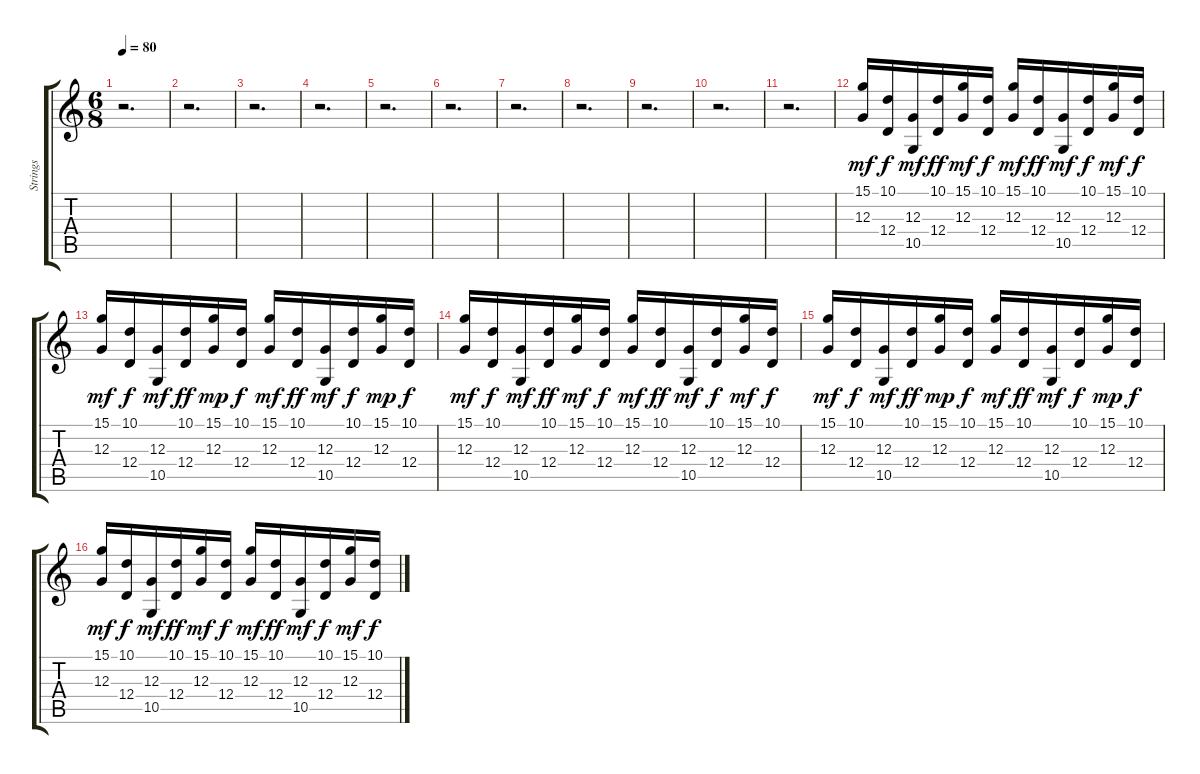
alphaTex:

\track ("Strings" "Strings") {instrument stringensemble1}
\staff {score tabs}
\tuning (E4 B3 G3 D3 A2 E2) {hide}
\ts (6 8)
\tempo 80
\clef g2
\ks c
r.2{d dy mf} |
r.2{d} |
r.2{d} |
r.2{d} |
r.2{d} |
r.2{d} |
r.2{d} |
r.2{d} |
r.2{d} |
r.2{d} |
r.2{d} |
(15.1 12.3).16 (10.1 12.4).16{dy f} (12.3 10.5).16{dy mf} (10.1 12.4).16{dy ff} (15.1 12.3).16{dy mf} (10.1 12.4).16{dy f} (15.1 12.3).16{dy mf} (10.1 12.4).16{dy ff} (12.3 10.5).16{dy mf} (10.1 12.4).16{dy f} (15.1 12.3).16{dy mf} (10.1 12.4).16{dy f} |
(15.1 12.3).16{dy mf} (10.1 12.4).16{dy f} (12.3 10.5).16{dy mf} (10.1 12.4).16{dy ff} (15.1 12.3).16{dy mp} (10.1 12.4).16{dy f} (15.1 12.3).16{dy mf} (10.1 12.4).16{dy ff} (12.3 10.5).16{dy mf} (10.1 12.4).16{dy f} (15.1 12.3).16{dy mp} (10.1 12.4).16{dy f} |
(15.1 12.3).16{dy mf} (10.1 12.4).16{dy f} (12.3 10.5).16{dy mf} (10.1 12.4).16{dy ff} (15.1 12.3).16{dy mf} (10.1 12.4).16{dy f} (15.1 12.3).16{dy mf} (10.1 12.4).16{dy ff} (12.3 10.5).16{dy mf} (10.1 12.4).16{dy f} (15.1 12.3).16{dy mf} (10.1 12.4).16{dy f} |
(15.1 12.3).16{dy mf} (10.1 12.4).16{dy f} (12.3 10.5).16{dy mf} (10.1 12.4).16{dy ff} (15.1 12.3).16{dy mp} (10.1 12.4).16{dy f} (15.1 12.3).16{dy mf} (10.1 12.4).16{dy ff} (12.3 10.5).16{dy mf} (10.1 12.4).16{dy f} (15.1 12.3).16{dy mp} (10.1 12.4).16{dy f} |
(15.1 12.3).16{dy mf} (10.1 12.4).16{dy f} (12.3 10.5).16{dy mf} (10.1 12.4).16{dy ff} (15.1 12.3).16{dy mf} (10.1 12.4).16{dy f} (15.1 12.3).16{dy mf} (10.1 12.4).16{dy ff} (12.3 10.5).16{dy mf} (10.1 12.4).16{dy f} (15.1 12.3).16{dy mf} (10.1 12.4).16{dy f}
